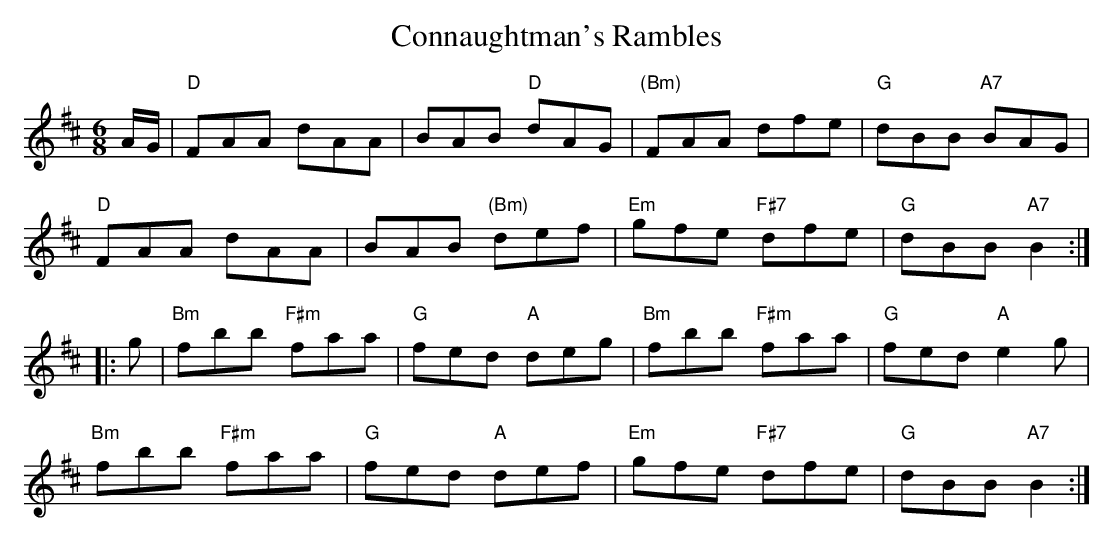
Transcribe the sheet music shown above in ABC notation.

X:1
T: Connaughtman's Rambles
M: 6/8
K: D
A/G/| "D"FAA dAA| BAB "D"dAG| "(Bm)"FAA dfe| "G"dBB "A7"BAG|
      "D"FAA dAA| BAB "(Bm)"def| "Em"gfe "F#7"dfe| "G"dBB "A7"B2 :|
|:g| "Bm"fbb "F#m"faa| "G"fed "A"deg| "Bm"fbb "F#m"faa| "G"fed "A"e2g|
   "Bm"fbb "F#m"faa| "G"fed "A"def| "Em"gfe "F#7"dfe| "G"dBB "A7"B2 :|
